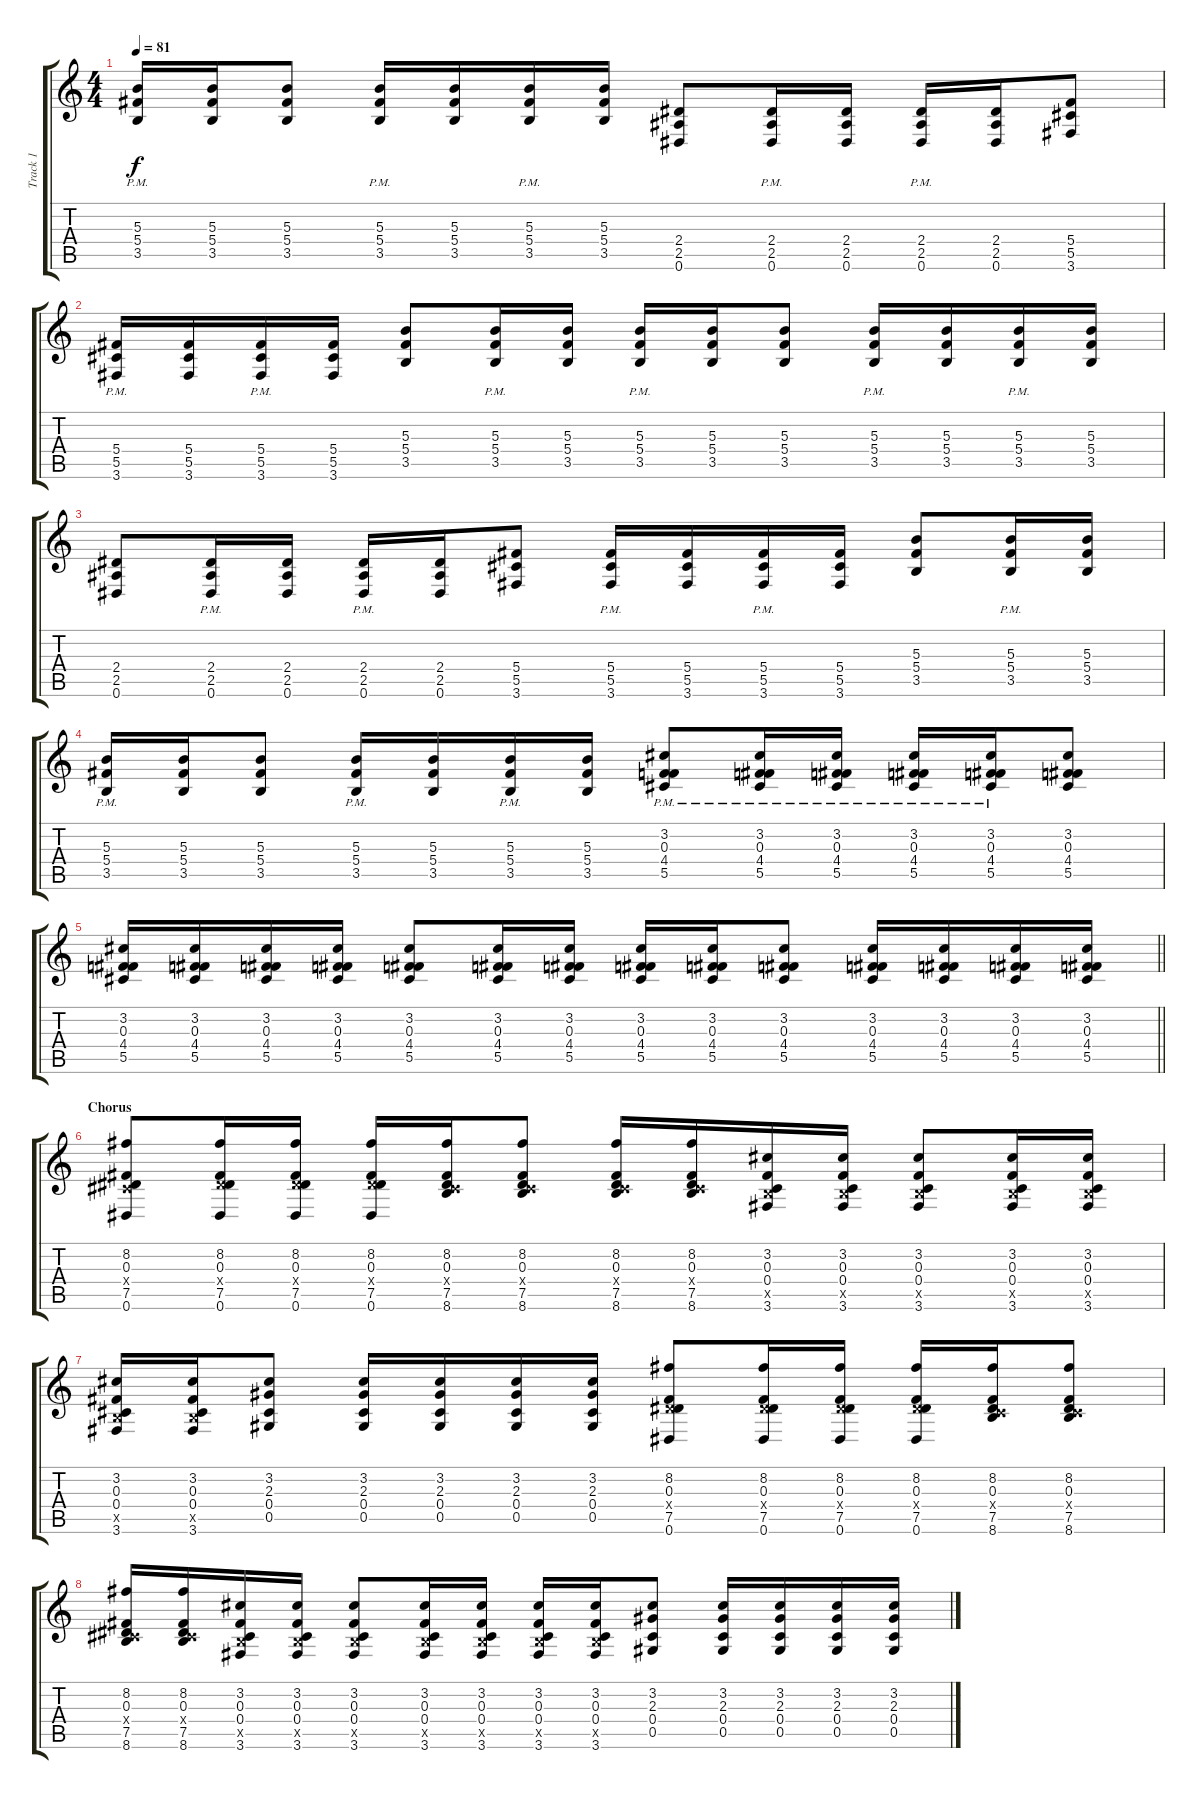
\track ("Track 1" "Track 1") {instrument acousticguitarsteel}
\staff {score tabs}
\tuning (Eb4 Bb3 Gb3 Db3 Ab2 Eb2) {hide}
\ts (4 4)
\tempo 81
\clef g2
\ks c
(5.3{pm} 5.4{pm} 3.5{pm}).16{dy f} (5.3 5.4 3.5).16 (5.3 5.4 3.5).8 (5.3{pm} 5.4{pm} 3.5{pm}).16 (5.3 5.4 3.5).16 (5.3{pm} 5.4{pm} 3.5{pm}).16 (5.3 5.4 3.5).16 (2.4 2.5 0.6).8 (2.4{pm} 2.5{pm} 0.6{pm}).16 (2.4 2.5 0.6).16 (2.4{pm} 2.5{pm} 0.6{pm}).16 (2.4 2.5 0.6).16 (5.4 5.5 3.6).8 |
(5.4{pm} 5.5{pm} 3.6{pm}).16 (5.4 5.5 3.6).16 (5.4{pm} 5.5{pm} 3.6{pm}).16 (5.4 5.5 3.6).16 (5.3 5.4 3.5).8 (5.3{pm} 5.4{pm} 3.5{pm}).16 (5.3 5.4 3.5).16 (5.3{pm} 5.4{pm} 3.5{pm}).16 (5.3 5.4 3.5).16 (5.3 5.4 3.5).8 (5.3{pm} 5.4{pm} 3.5{pm}).16 (5.3 5.4 3.5).16 (5.3{pm} 5.4{pm} 3.5{pm}).16 (5.3 5.4 3.5).16 |
(2.4 2.5 0.6).8 (2.4{pm} 2.5{pm} 0.6{pm}).16 (2.4 2.5 0.6).16 (2.4{pm} 2.5{pm} 0.6{pm}).16 (2.4 2.5 0.6).16 (5.4 5.5 3.6).8 (5.4{pm} 5.5{pm} 3.6{pm}).16 (5.4 5.5 3.6).16 (5.4{pm} 5.5{pm} 3.6{pm}).16 (5.4 5.5 3.6).16 (5.3 5.4 3.5).8 (5.3{pm} 5.4{pm} 3.5{pm}).16 (5.3 5.4 3.5).16 |
(5.3{pm} 5.4{pm} 3.5{pm}).16 (5.3 5.4 3.5).16 (5.3 5.4 3.5).8 (5.3{pm} 5.4{pm} 3.5{pm}).16 (5.3 5.4 3.5).16 (5.3{pm} 5.4{pm} 3.5{pm}).16 (5.3 5.4 3.5).16 (3.2{pm} 0.3{pm} 4.4{pm} 5.5{pm}).8 (3.2{pm} 0.3{pm} 4.4{pm} 5.5{pm}).16 (3.2{pm} 0.3{pm} 4.4{pm} 5.5{pm}).16 (3.2{pm} 0.3{pm} 4.4{pm} 5.5{pm}).16 (3.2 0.3{pm} 4.4{pm} 5.5).16 (3.2 0.3 4.4 5.5).8 |
\barLineRight lightlight
(3.2 0.3 4.4 5.5).16 (3.2 0.3 4.4 5.5).16 (3.2 0.3 4.4 5.5).16 (3.2 0.3 4.4 5.5).16 (3.2 0.3 4.4 5.5).8 (3.2 0.3 4.4 5.5).16 (3.2 0.3 4.4 5.5).16 (3.2 0.3 4.4 5.5).16 (3.2 0.3 4.4 5.5).16 (3.2 0.3 4.4 5.5).8 (3.2 0.3 4.4 5.5).16 (3.2 0.3 4.4 5.5).16 (3.2 0.3 4.4 5.5).16 (3.2 0.3 4.4 5.5).16 |
\section ("" "Chorus")
(8.2 0.3 0.4{x} 7.5 0.6).8 (8.2 0.3 2.4{x} 7.5 0.6).16 (8.2 0.3 2.4{x} 7.5 0.6).16 (8.2 0.3 2.4{x} 7.5 0.6).16 (8.2 0.3 0.4{x} 7.5 8.6).16 (8.2 0.3 0.4{x} 7.5 8.6).8 (8.2 0.3 0.4{x} 7.5 8.6).16 (8.2 0.3 0.4{x} 7.5 8.6).16 (3.2 0.3 0.4 3.5{x} 3.6).16 (3.2 0.3 0.4 3.5{x} 3.6).16 (3.2 0.3 0.4 3.5{x} 3.6).8 (3.2 0.3 0.4 3.5{x} 3.6).16 (3.2 0.3 0.4 3.5{x} 3.6).16 |
(3.2 0.3 0.4 3.5{x} 3.6).16 (3.2 0.3 0.4 3.5{x} 3.6).16 (3.2 2.3 0.4 0.5).8 (3.2 2.3 0.4 0.5).16 (3.2 2.3 0.4 0.5).16 (3.2 2.3 0.4 0.5).16 (3.2 2.3 0.4 0.5).16 (8.2 0.3 2.4{x} 7.5 0.6).8 (8.2 0.3 2.4{x} 7.5 0.6).16 (8.2 0.3 2.4{x} 7.5 0.6).16 (8.2 0.3 2.4{x} 7.5 0.6).16 (8.2 0.3 0.4{x} 7.5 8.6).16 (8.2 0.3 0.4{x} 7.5 8.6).8 |
(8.2 0.3 0.4{x} 7.5 8.6).16 (8.2 0.3 0.4{x} 7.5 8.6).16 (3.2 0.3 0.4 3.5{x} 3.6).16 (3.2 0.3 0.4 3.5{x} 3.6).16 (3.2 0.3 0.4 3.5{x} 3.6).8 (3.2 0.3 0.4 3.5{x} 3.6).16 (3.2 0.3 0.4 3.5{x} 3.6).16 (3.2 0.3 0.4 3.5{x} 3.6).16 (3.2 0.3 0.4 3.5{x} 3.6).16 (3.2 2.3 0.4 0.5).8 (3.2 2.3 0.4 0.5).16 (3.2 2.3 0.4 0.5).16 (3.2 2.3 0.4 0.5).16 (3.2 2.3 0.4 0.5).16
